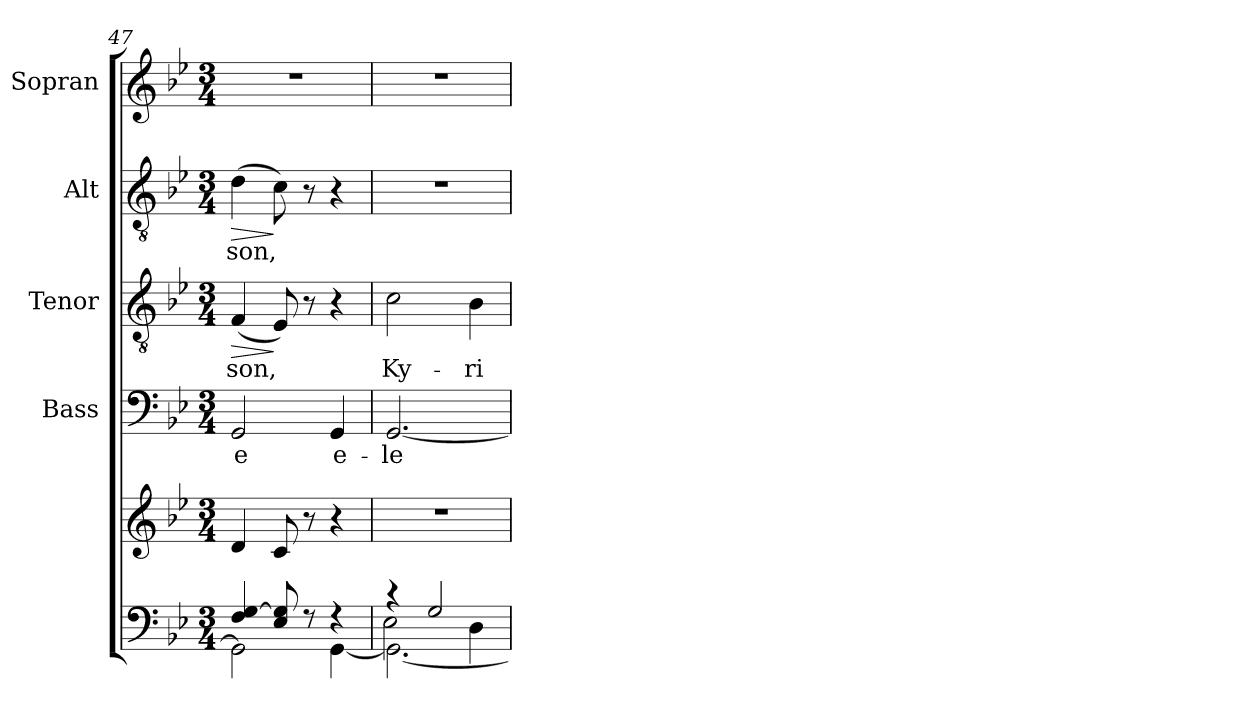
**kern	**kern	**kern	**text	**kern	**text	**dynam	**kern	**text	**dynam	**kern
*part5	*part5	*part4	*part4	*part3	*part3	*part3	*part2	*part2	*part2	*part1
*staff6	*staff5	*staff4	*staff4	*staff3	*staff3	*staff3	*staff2	*staff2	*staff2	*staff1
*	*	*I"Bass	*	*I"Tenor	*	*	*I"Alt	*	*	*I"Sopran
*	*	*I'B.	*	*I'T.	*	*	*I'A.	*	*	*I'S.
*clefF4	*clefG2	*clefF4	*	*clefGv2	*	*	*clefGv2	*	*	*clefG2
*k[b-e-]	*k[b-e-]	*k[b-e-]	*	*k[b-e-]	*	*	*k[b-e-]	*	*	*k[b-e-]
*B-:	*B-:	*B-:	*	*B-:	*	*	*B-:	*	*	*B-:
*M3/4	*M3/4	*M3/4	*	*M3/4	*	*	*M3/4	*	*	*M3/4
=47	=47	=47	=47	=47	=47	=47	=47	=47	=47	=47
*^	*	*	*	*	*	*	*	*	*	*
!	!	!	!	!LO:LY:b	!	!LO:LY:b	!LO:HP:b	!	!LO:LY:b	!LO:HP:b	!
4F/ [>4G/	2GG\]	4d/	2GG/	-e	(<4F/	-son,	>	(>4d\	-son,	>	2.r
8E-/ 8G/]	.	8c/	.	.	8E-/)	.	]	8c\)	.	]	.
8r	.	8r	.	.	8r	.	.	8r	.	.	.
!	!	!	!	!LO:LY:b	!	!	!	!	!	!	!
4r	[<4GG\	4r	4GG/	e-	4r	.	.	4r	.	.	.
=48	=48	=48	=48	=48	=48	=48	=48	=48	=48	=48	=48
*	*^	*	*	*	*	*	*	*	*	*	*
!	!	!	!LO:N:vis=1	!	!LO:LY:b	!	!LO:LY:b	!	!	!	!	!
4rc	2.GG\_	2E-\	2.r	[2.GG/	-le-	2c\	Ky-	.	2.r	.	.	2.r
2G/	.	.	.	.	.	.	.	.	.	.	.	.
!	!	!	!	!	!	!	!LO:LY:b	!	!	!	!	!
.	.	4D\	.	.	.	4B-\	-ri-	.	.	.	.	.
*v	*v	*v	*	*	*	*	*	*	*	*	*	*
=	=	=	=	=	=	=	=	=	=	=
*-	*-	*-	*-	*-	*-	*-	*-	*-	*-	*-
